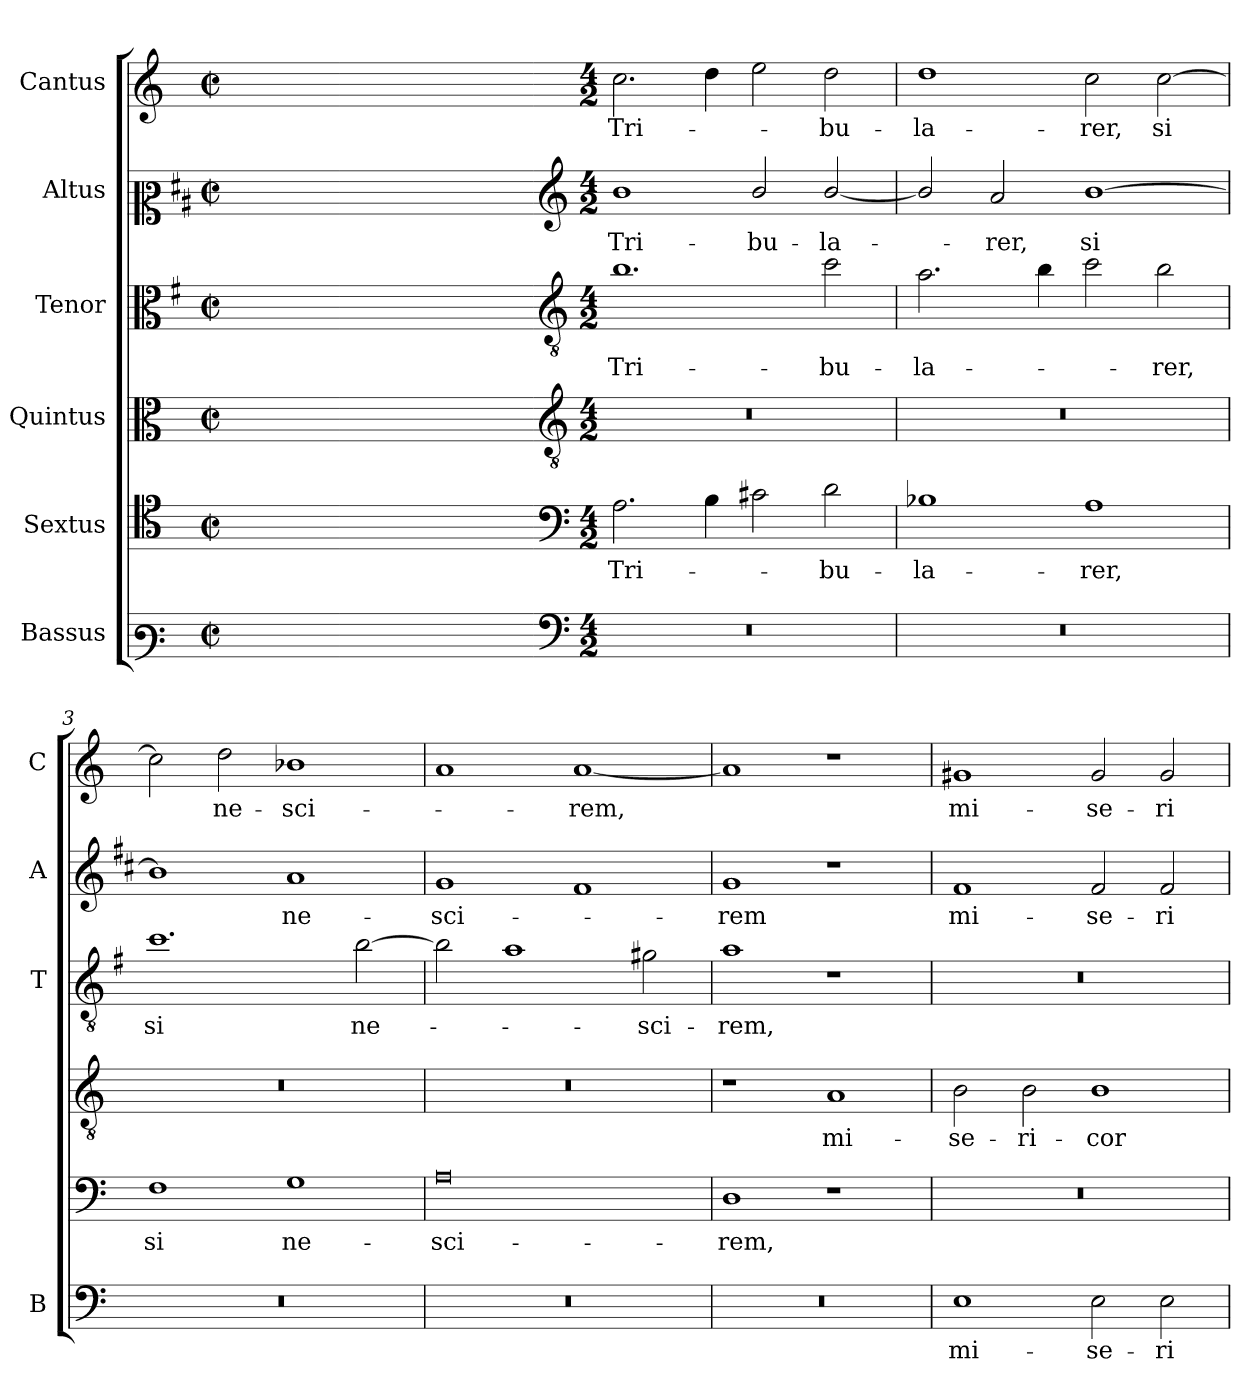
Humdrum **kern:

**kern	**text	**kern	**text	**kern	**text	**kern	**text	**kern	**text	**kern	**text
*part6	*part6	*part5	*part5	*part4	*part4	*part3	*part3	*part2	*part2	*part1	*part1
*staff6	*staff6	*staff5	*staff5	*staff4	*staff4	*staff3	*staff3	*staff2	*staff2	*staff1	*staff1
*I"Bassus	*	*I"Sextus	*	*I"Quintus	*	*I"Tenor	*	*I"Altus	*	*I"Cantus	*
*I'B	*	*	*	*	*	*I'T	*	*I'A	*	*I'C	*
*clefF3	*	*clefC4	*	*clefC3	*	*clefC3	*	*clefC2	*	*clefG2	*
*	*	*	*	*	*	*ITrd4c7	*	*ITrd1c2	*	*	*
*k[]	*	*k[]	*	*k[]	*	*k[]	*	*k[]	*	*k[]	*
*C:	*	*C:	*	*C:	*	*C:	*	*C:	*	*C:	*
*M2/2	*	*M2/2	*	*M2/2	*	*M2/2	*	*M2/2	*	*M2/2	*
*met(c|)	*	*met(c|)	*	*met(c|)	*	*met(c|)	*	*met(c|)	*	*met(c|)	*
=	=	=	=	=	=	=	=	=	=	=	=
1ryy	.	1ryy	.	1ryy	.	1ryy	.	1ryy	.	1ryy	.
=1X-	=1X-	=1X-	=1X-	=1X-	=1X-	=1X-	=1X-	=1X-	=1X-	=1X-	=1X-
4ryy	.	4ryy	.	4ryy	.	4ryy	.	4ryy	.	4ryy	.
4ryy	.	4ryy	.	4ryy	.	4ryy	.	4ryy	.	4ryy	.
4ryy	.	4ryy	.	4ryy	.	4ryy	.	4ryy	.	4ryy	.
4ryy	.	4ryy	.	4ryy	.	4ryy	.	4ryy	.	4ryy	.
=1-	=1-	=1-	=1-	=1-	=1-	=1-	=1-	=1-	=1-	=1-	=1-
*clefF4	*	*clefF4	*	*clefGv2	*	*clefGv2	*	*clefG2	*	*	*
*M4/2	*	*M4/2	*	*M4/2	*	*M4/2	*	*M4/2	*	*M4/2	*
!	!	!	!LO:LY:b	!	!	!	!LO:LY:b	!	!LO:LY:b	!	!LO:LY:b
0r	.	2.A\	Tri-	0r	.	1.e	Tri-	1a	Tri-	2.cc\	Tri-
.	.	4B\	.	.	.	.	.	.	.	4dd\	.
!	!	!	!	!	!	!	!	!	!LO:LY:b	!	!
.	.	2c#X\	.	.	.	.	.	2a/	-bu-	2ee\	.
!	!	!	!LO:LY:b	!	!	!	!LO:LY:b	!	!LO:LY:b	!	!LO:LY:b
.	.	2d\	-bu-	.	.	2f\	-bu-	[2a/	-la-	2dd\	-bu-
=2	=2	=2	=2	=2	=2	=2	=2	=2	=2	=2	=2
!	!	!	!LO:LY:b	!	!	!	!LO:LY:b	!	!	!	!LO:LY:b
0r	.	1B-X	-la-	0r	.	2.d\	-la-	2a/]	.	1dd	-la-
!	!	!	!	!	!	!	!	!	!LO:LY:b	!	!
.	.	.	.	.	.	.	.	2g/	-rer,	.	.
.	.	.	.	.	.	4e\	.	.	.	.	.
!	!	!	!LO:LY:b	!	!	!	!	!	!LO:LY:b	!	!LO:LY:b
.	.	1A	-rer,	.	.	2f\	.	[1a	si	2cc\	-rer,
!	!	!	!	!	!	!	!LO:LY:b	!	!	!	!LO:LY:b
.	.	.	.	.	.	2e\	-rer,	.	.	[2cc\	si
=3	=3	=3	=3	=3	=3	=3	=3	=3	=3	=3	=3
!	!	!	!LO:LY:b	!	!	!	!LO:LY:b	!	!	!	!
0r	.	1F	si	0r	.	1.f	si	1a]	.	2cc\]	.
!	!	!	!	!	!	!	!	!	!	!	!LO:LY:b
.	.	.	.	.	.	.	.	.	.	2dd\	ne-
!	!	!	!LO:LY:b	!	!	!	!	!	!LO:LY:b	!	!LO:LY:b
.	.	1G	ne-	.	.	.	.	1g	ne-	1b-X	-sci-
!	!	!	!	!	!	!	!LO:LY:b	!	!	!	!
.	.	.	.	.	.	[2e\	ne-	.	.	.	.
=4	=4	=4	=4	=4	=4	=4	=4	=4	=4	=4	=4
!	!	!	!LO:LY:b	!	!	!	!	!	!LO:LY:b	!	!
0r	.	0A	-sci-	0r	.	2e\]	.	1f	-sci-	1a	.
.	.	.	.	.	.	1d	.	.	.	.	.
!	!	!	!	!	!	!	!	!	!	!	!LO:LY:b
.	.	.	.	.	.	.	.	1e	.	[1a	-rem,
!	!	!	!	!	!	!	!LO:LY:b	!	!	!	!
.	.	.	.	.	.	2c#X\	-sci-	.	.	.	.
=5	=5	=5	=5	=5	=5	=5	=5	=5	=5	=5	=5
!	!	!	!LO:LY:b	!	!	!	!LO:LY:b	!	!LO:LY:b	!	!
0r	.	1D	-rem,	1r	.	1d	-rem,	1f	-rem	1a]	.
!	!	!	!	!	!LO:LY:b	!	!	!	!	!	!
.	.	1r	.	1A	mi-	1r	.	1r	.	1r	.
!!LO:LB:g=z
=6	=6	=6	=6	=6	=6	=6	=6	=6	=6	=6	=6
!	!LO:LY:b	!	!	!	!LO:LY:b	!	!	!	!LO:LY:b	!	!LO:LY:b
1E	mi-	0r	.	2B\	-se-	0r	.	1e	mi-	1g#X	mi-
!	!	!	!	!	!LO:LY:b	!	!	!	!	!	!
.	.	.	.	2B\	-ri-	.	.	.	.	.	.
!	!LO:LY:b	!	!	!	!LO:LY:b	!	!	!	!LO:LY:b	!	!LO:LY:b
2E\	-se-	.	.	1B	-cor-	.	.	2e/	-se-	2g#/	-se-
!	!LO:LY:b	!	!	!	!	!	!	!	!LO:LY:b	!	!LO:LY:b
2E\	-ri-	.	.	.	.	.	.	2e/	-ri-	2g#/	-ri-
=	=	=	=	=	=	=	=	=	=	=	=
*-	*-	*-	*-	*-	*-	*-	*-	*-	*-	*-	*-
